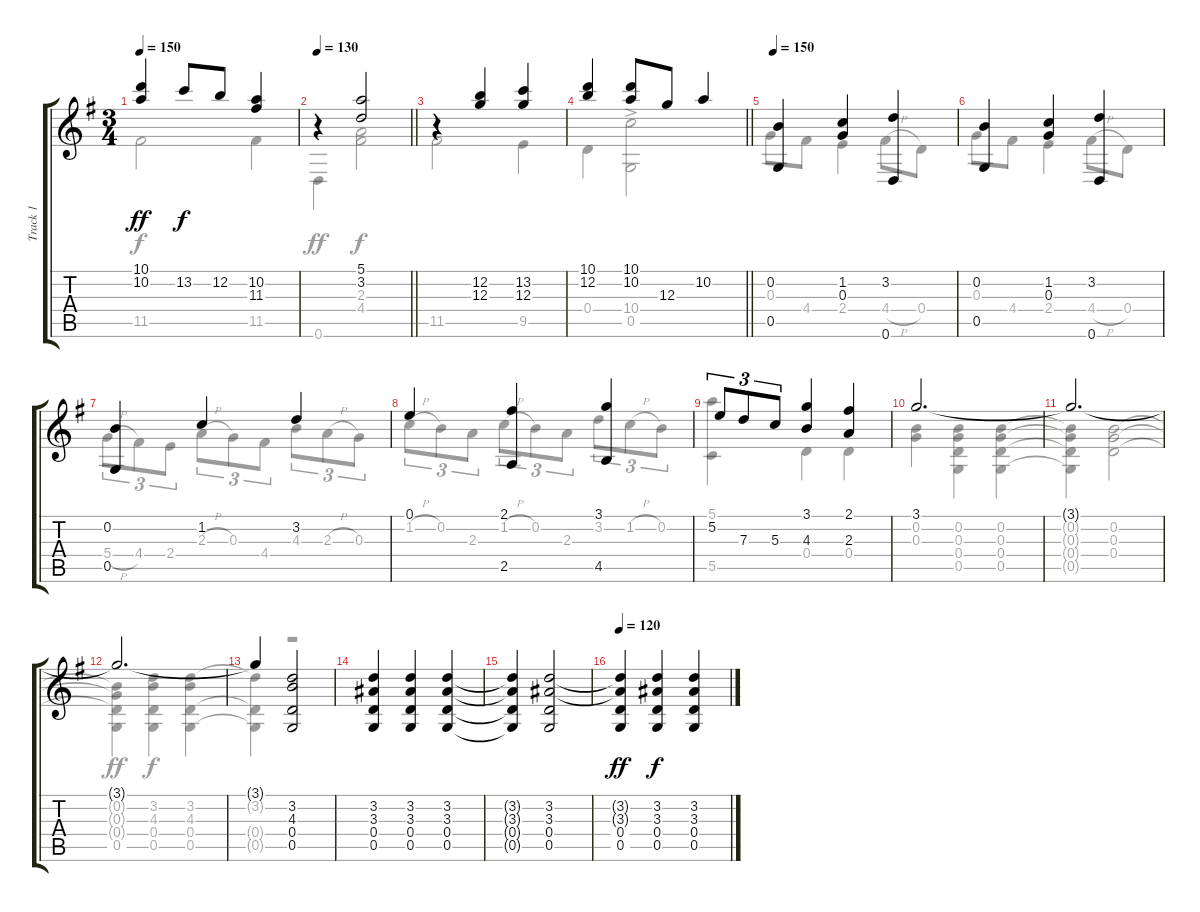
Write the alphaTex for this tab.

\track ("Track 1" "Track 1") {instrument acousticguitarnylon}
\staff {score tabs}
\tuning (E4 B3 G3 D3 G2 D2) {hide}
\voice
\ts (3 4)
\tempo 150
\clef g2
\ks g
(10.1 10.2).4{dy ff} 13.2.8{dy f} 12.2.8 (10.2 11.3).4 |
\tempo 130
\barLineRight lightlight
r.4 (5.1 3.2).2 |
r.4 (12.2 12.3).4 (13.2 12.3).4 |
\barLineRight lightlight
(10.1 12.2).4 (10.1 10.2).8 12.3.8 10.2.4 |
\tempo 150
(0.2 0.5).4 (1.2 0.3).4 (3.2 0.6).4 |
(0.2 0.5).4 (1.2 0.3).4 (3.2 0.6).4 |
(0.2 0.5).4 1.2.4 3.2.4 |
0.1.4 (2.1 2.5).4 (3.1 4.5).4 |
5.2.8{tu (3 2)} 7.3.8{tu (3 2)} 5.3.8{tu (3 2)} (3.1 4.3).4 (2.1 2.3).4 |
3.1.2{d} |
3.1{t}.2{d} |
3.1{t}.2{d} |
3.1{t}.4 (3.2 4.3 0.4 0.5).2 |
(3.2 3.3 0.4 0.5).4 (3.2 3.3 0.4 0.5).4 (3.2 3.3 0.4 0.5).4 |
(3.2{t} 3.3{t} 0.4{t} 0.5{t}).4 (3.2 3.3 0.4 0.5).2 |
\tempo 120
(3.2{t} 3.3{t} 0.4 0.5).4{dy ff} (3.2 3.3 0.4 0.5).4{dy f} (3.2 3.3 0.4 0.5).4
\voice
\clef g2
\ottava regular
\simile none
\ks g
11.5.2{dy f} 11.5.4 |
\barLineRight lightlight
0.6.4{dy ff} (2.3 4.4).2{dy f} |
11.5.2 9.5.4 |
\barLineRight lightlight
0.4.4 (10.4 0.5{ac}).2 |
0.3.8 4.4.8 2.4.4 4.4{h}.8 0.4.8 |
0.3.8 4.4.8 2.4.4 4.4{h}.8 0.4.8 |
5.4{h}.8{tu (3 2)} 4.4.8{tu (3 2)} 2.4.8{tu (3 2)} 2.3{h}.8{tu (3 2)} 0.3.8{tu (3 2)} 4.4.8{tu (3 2)} 4.3.8{tu (3 2)} 2.3{h}.8{tu (3 2)} 0.3.8{tu (3 2)} |
1.2{h}.8{tu (3 2)} 0.2.8{tu (3 2)} 2.3.8{tu (3 2)} 1.2{h}.8{tu (3 2)} 0.2.8{tu (3 2)} 2.3.8{tu (3 2)} 3.2.8{tu (3 2)} 1.2{h}.8{tu (3 2)} 0.2.8{tu (3 2)} |
(5.1 5.5).4 0.4.4 0.4.4 |
(0.2 0.3).4 (0.2 0.3 0.4 0.5).4 (0.2 0.3 0.4 0.5).4 |
(0.2{t} 0.3{t} 0.4{t} 0.5{t}).4 (0.2 0.3 0.4).2 |
(0.2{t} 0.3{t} 0.4{t} 0.5).4{dy ff} (3.2 4.3 0.4 0.5).4{dy f} (3.2 4.3 0.4 0.5).4 |
(3.2{t} 0.4{t} 0.5{t}).4 r.2 |
|
|
